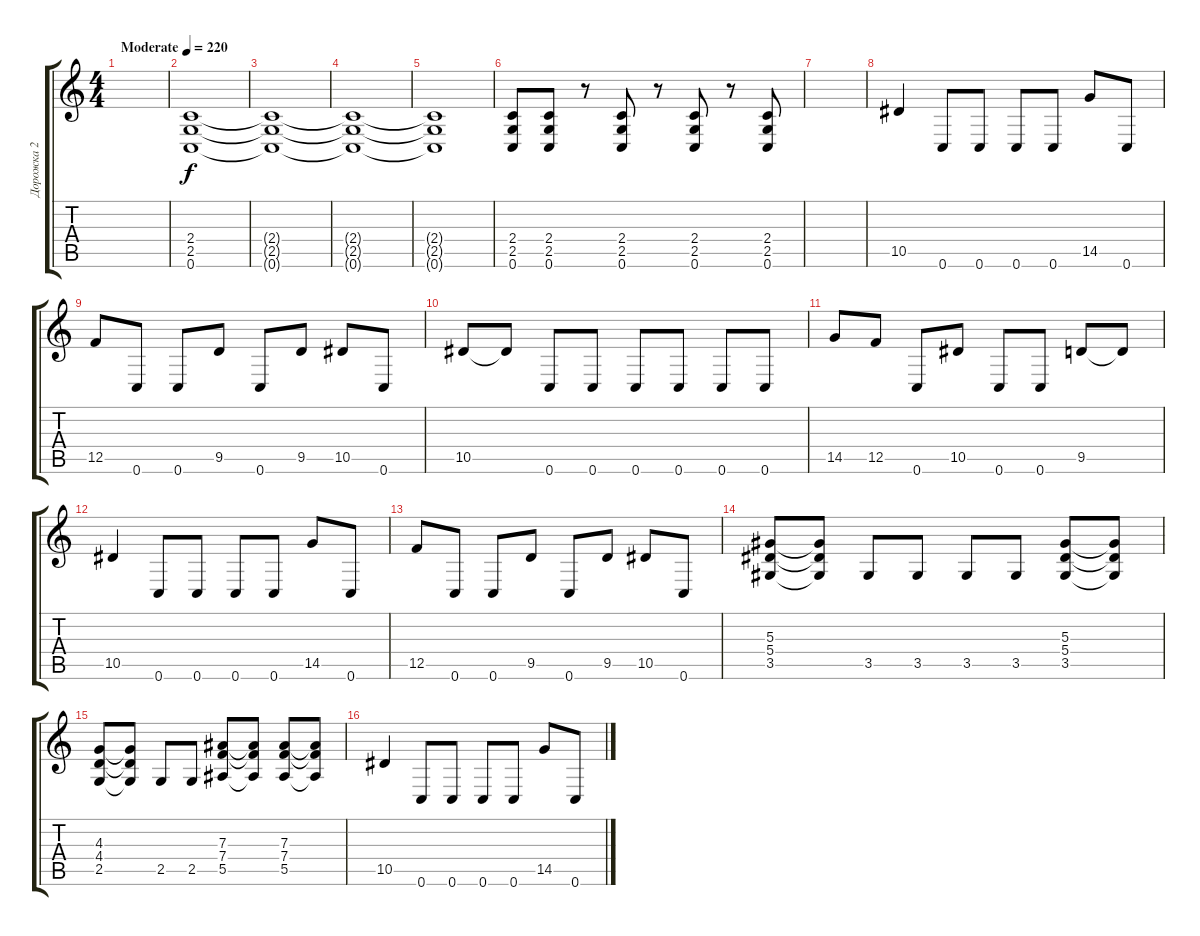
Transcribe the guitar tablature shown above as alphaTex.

\track ("Дорожка 2" "Дорожка 2") {instrument distortionguitar}
\staff {score tabs}
\tuning (C4 G3 Eb3 Bb2 F2 C2) {hide}
\ts (4 4)
\tempo (220 "Moderate")
\clef g2
\ks c
|
(2.4 2.5 0.6).1 |
(2.4{t} 2.5{t} 0.6{t}).1 |
(2.4{t} 2.5{t} 0.6{t}).1 |
(2.4{t} 2.5{t} 0.6{t}).1 |
(2.4 2.5 0.6).8 (2.4 2.5 0.6).8 r.8 (2.4 2.5 0.6).8 r.8 (2.4 2.5 0.6).8 r.8 (2.4 2.5 0.6).8 |
|
10.5.4 0.6.8 0.6.8 0.6.8 0.6.8 14.5.8 0.6.8 |
12.5.8 0.6.8 0.6.8 9.5.8 0.6.8 9.5.8 10.5.8 0.6.8 |
10.5.8 10.5{t}.8 0.6.8 0.6.8 0.6.8 0.6.8 0.6.8 0.6.8 |
14.5.8 12.5.8 0.6.8 10.5.8 0.6.8 0.6.8 9.5.8 9.5{t}.8 |
10.5.4 0.6.8 0.6.8 0.6.8 0.6.8 14.5.8 0.6.8 |
12.5.8 0.6.8 0.6.8 9.5.8 0.6.8 9.5.8 10.5.8 0.6.8 |
(5.3 5.4 3.5).8 (5.3{t} 5.4{t} 3.5{t}).8 3.5.8 3.5.8 3.5.8 3.5.8 (5.3 5.4 3.5).8 (5.3{t} 5.4{t} 3.5{t}).8 |
(4.3 4.4 2.5).8 (4.3{t} 4.4{t} 2.5{t}).8 2.5.8 2.5.8 (7.3 7.4 5.5).8 (7.3{t} 7.4{t} 5.5{t}).8 (7.3 7.4 5.5).8 (7.3{t} 7.4{t} 5.5{t}).8 |
10.5.4 0.6.8 0.6.8 0.6.8 0.6.8 14.5.8 0.6.8
